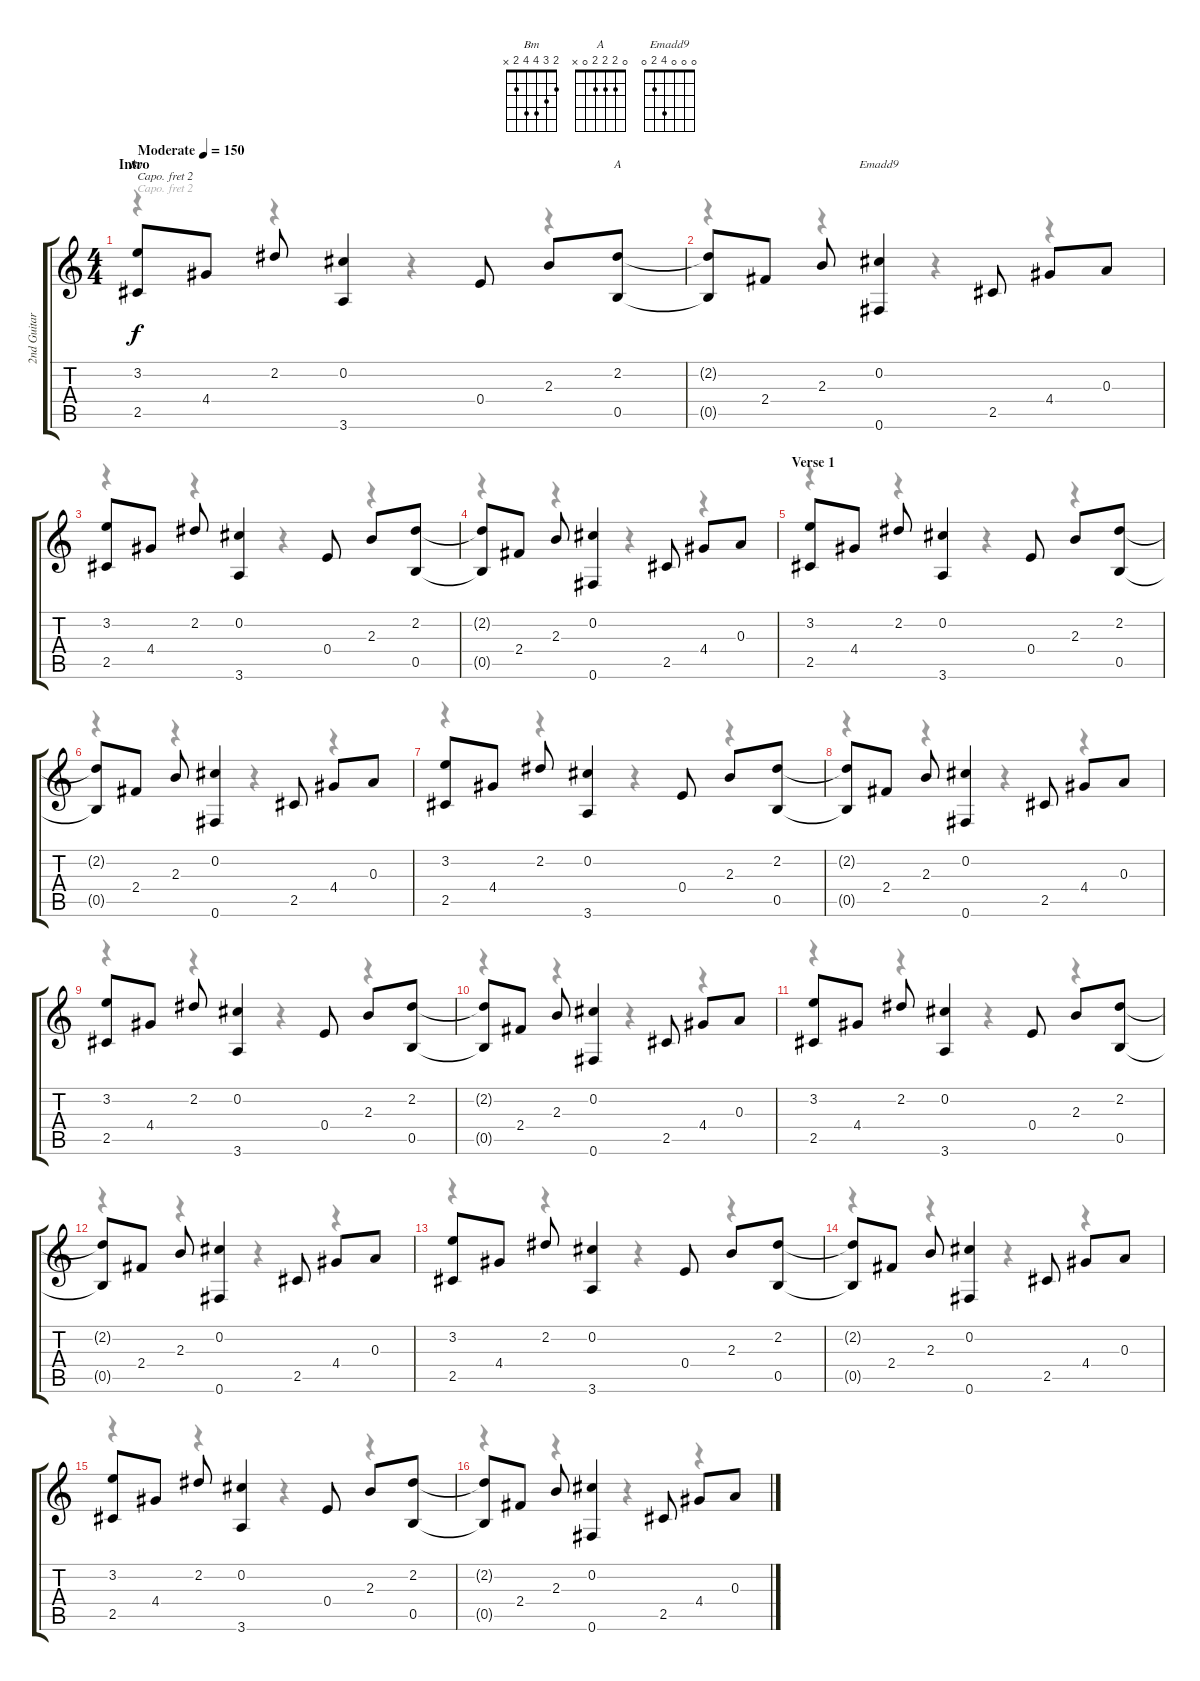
\track ("2nd Guitar" "2nd Guitar") {instrument electricguitarjazz}
\staff {score tabs}
\capo 2
\tuning (E4 B3 G3 D3 A2 E2) {hide}
\chord ("Bm" 2 3 4 4 2 x)
\chord ("A" 0 2 2 2 0 x)
\chord ("Emadd9" 0 0 0 4 2 0)
\voice
\ts (4 4)
\section ("" "Intro")
\tempo (150 "Moderate")
\clef g2
\ks c
(3.2 2.5).8{ch "Bm" dy f instrument electricguitarjazz} 4.4.8 2.2.8 (0.2 3.6).4 0.4.8 2.3.8 (2.2 0.5).8{ch "A"} |
(2.2{t} 0.5{t}).8 2.4.8 2.3.8 (0.2 0.6).4{ch "Emadd9"} 2.5.8 4.4.8 0.3.8 |
(3.2 2.5).8 4.4.8 2.2.8 (0.2 3.6).4 0.4.8 2.3.8 (2.2 0.5).8 |
(2.2{t} 0.5{t}).8 2.4.8 2.3.8 (0.2 0.6).4 2.5.8 4.4.8 0.3.8 |
\section ("" "Verse 1")
(3.2 2.5).8 4.4.8 2.2.8 (0.2 3.6).4 0.4.8 2.3.8 (2.2 0.5).8 |
(2.2{t} 0.5{t}).8 2.4.8 2.3.8 (0.2 0.6).4 2.5.8 4.4.8 0.3.8 |
(3.2 2.5).8 4.4.8 2.2.8 (0.2 3.6).4 0.4.8 2.3.8 (2.2 0.5).8 |
(2.2{t} 0.5{t}).8 2.4.8 2.3.8 (0.2 0.6).4 2.5.8 4.4.8 0.3.8 |
(3.2 2.5).8 4.4.8 2.2.8 (0.2 3.6).4 0.4.8 2.3.8 (2.2 0.5).8 |
(2.2{t} 0.5{t}).8 2.4.8 2.3.8 (0.2 0.6).4 2.5.8 4.4.8 0.3.8 |
(3.2 2.5).8 4.4.8 2.2.8 (0.2 3.6).4 0.4.8 2.3.8 (2.2 0.5).8 |
(2.2{t} 0.5{t}).8 2.4.8 2.3.8 (0.2 0.6).4 2.5.8 4.4.8 0.3.8 |
(3.2 2.5).8 4.4.8 2.2.8 (0.2 3.6).4 0.4.8 2.3.8 (2.2 0.5).8 |
(2.2{t} 0.5{t}).8 2.4.8 2.3.8 (0.2 0.6).4 2.5.8 4.4.8 0.3.8 |
(3.2 2.5).8 4.4.8 2.2.8 (0.2 3.6).4 0.4.8 2.3.8 (2.2 0.5).8 |
(2.2{t} 0.5{t}).8 2.4.8 2.3.8 (0.2 0.6).4 2.5.8 4.4.8 0.3.8
\voice
\clef g2
\ottava regular
\simile none
\ks c
r.4{dy f} r.4 r.4 r.4 |
r.4 r.4 r.4 r.4 |
r.4 r.4 r.4 r.4 |
r.4 r.4 r.4 r.4 |
r.4 r.4 r.4 r.4 |
r.4 r.4 r.4 r.4 |
r.4 r.4 r.4 r.4 |
r.4 r.4 r.4 r.4 |
r.4 r.4 r.4 r.4 |
r.4 r.4 r.4 r.4 |
r.4 r.4 r.4 r.4 |
r.4 r.4 r.4 r.4 |
r.4 r.4 r.4 r.4 |
r.4 r.4 r.4 r.4 |
r.4 r.4 r.4 r.4 |
r.4 r.4 r.4 r.4
